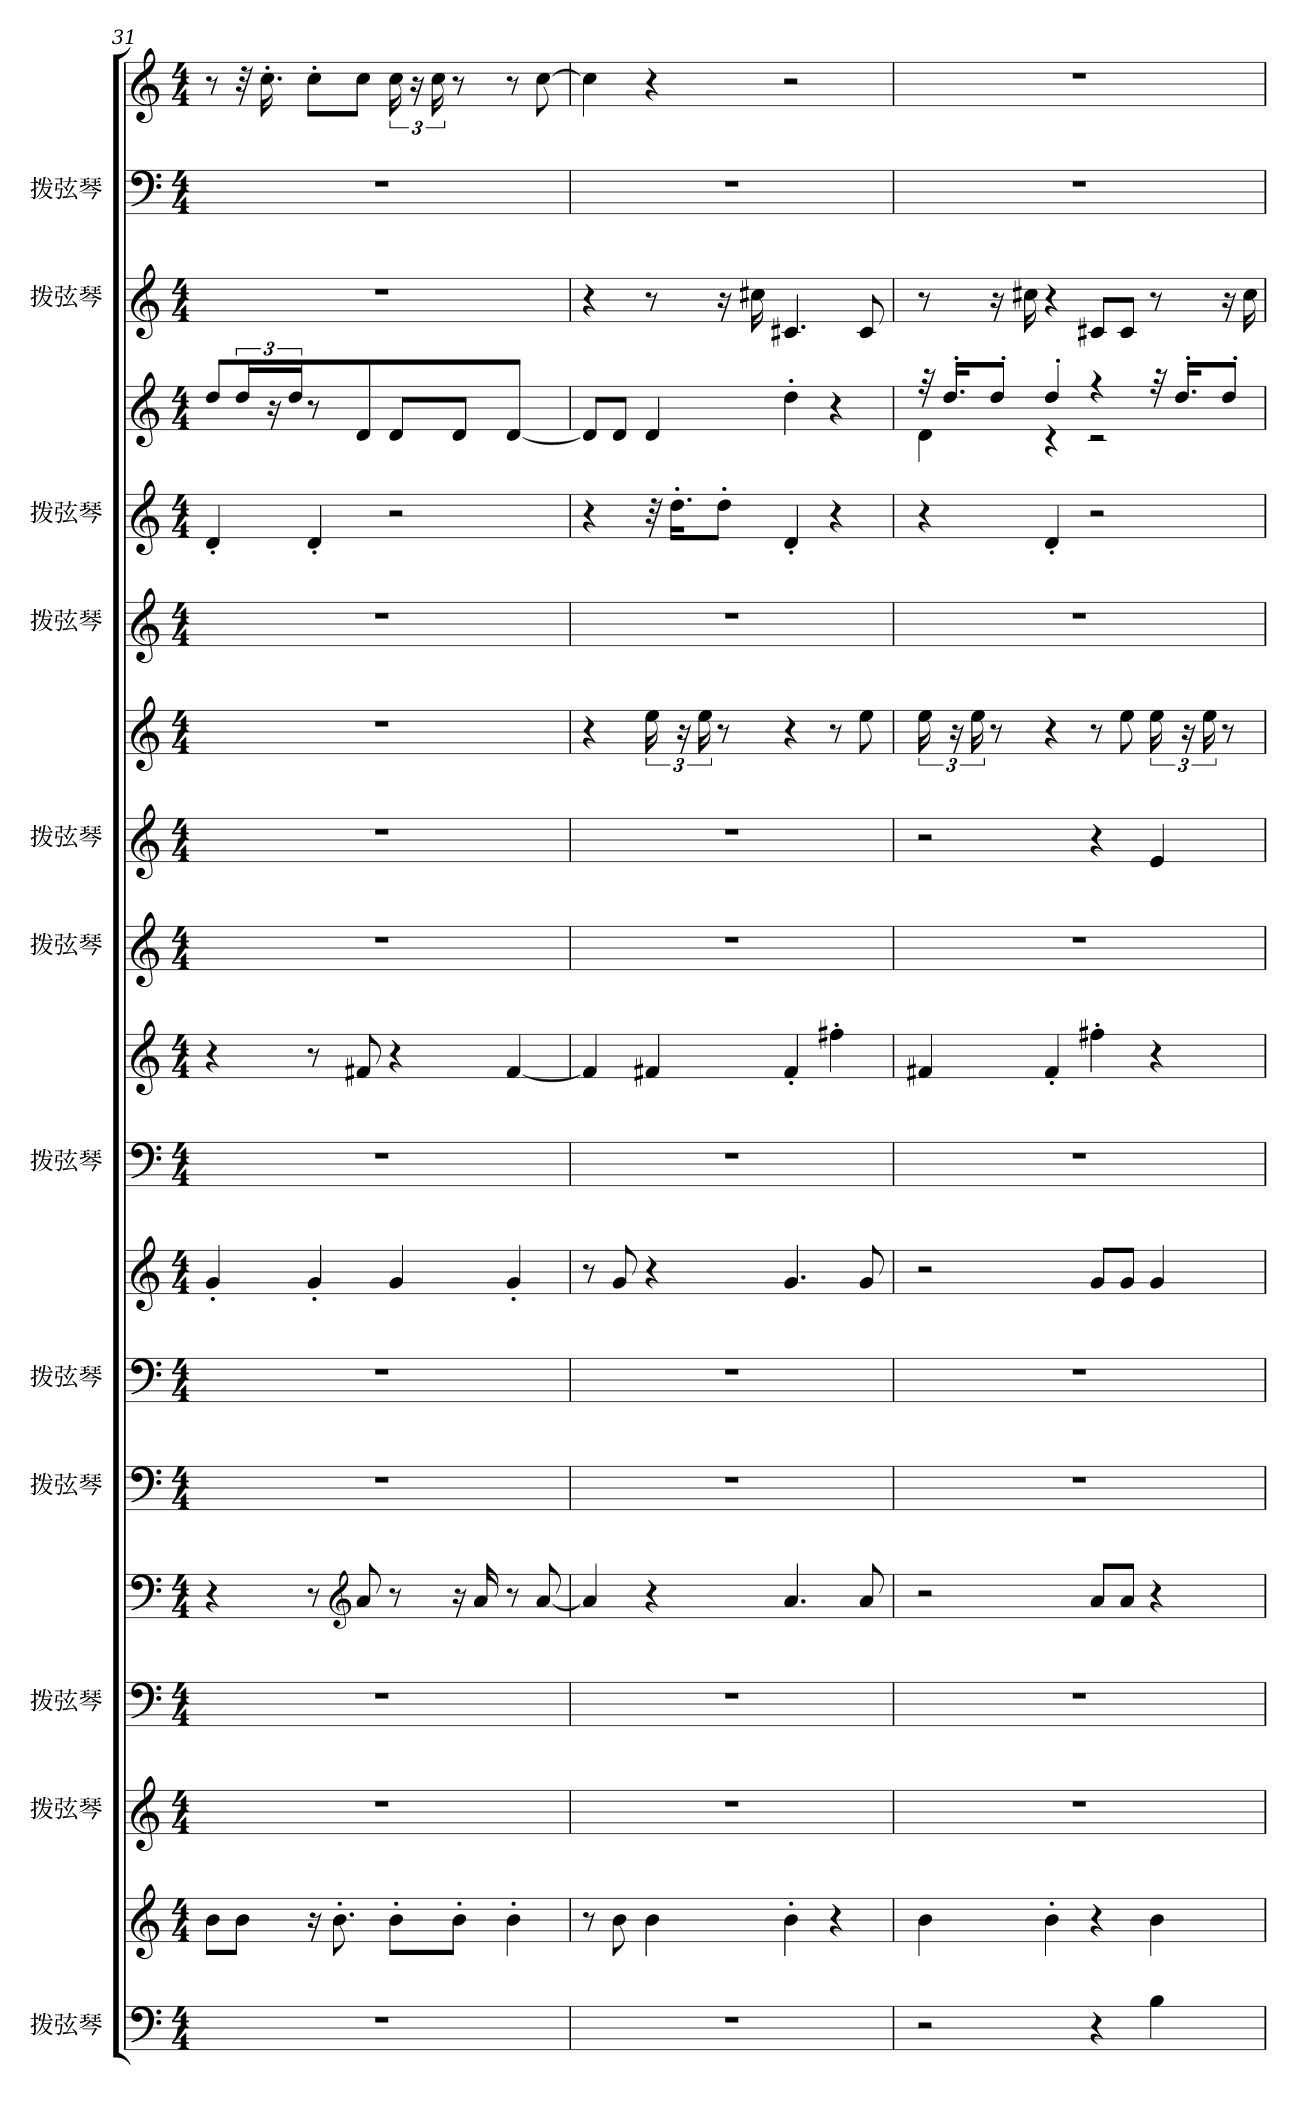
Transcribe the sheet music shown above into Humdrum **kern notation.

**kern	**kern	**kern	**kern	**kern	**kern	**kern	**kern	**kern	**kern	**kern	**kern	**kern	**kern	**kern	**kern	**kern	**kern	**kern
*part12	*part12	*part11	*part10	*part10	*part9	*part8	*part8	*part7	*part7	*part6	*part5	*part5	*part4	*part3	*part3	*part2	*part1	*part1
*staff19	*staff18	*staff17	*staff16	*staff15	*staff14	*staff13	*staff12	*staff11	*staff10	*staff9	*staff8	*staff7	*staff6	*staff5	*staff4	*staff3	*staff2	*staff1
*I"拨弦琴	*	*I"拨弦琴	*I"拨弦琴	*	*I"拨弦琴	*I"拨弦琴	*	*I"拨弦琴	*	*I"拨弦琴	*I"拨弦琴	*	*I"拨弦琴	*I"拨弦琴	*	*I"拨弦琴	*I"拨弦琴	*
!!LO:PB:g=z
*clefF4	*clefG2	*clefG2	*clefF4	*clefF4	*clefF4	*clefF4	*clefG2	*clefF4	*clefG2	*clefG2	*clefG2	*clefG2	*clefG2	*clefG2	*clefG2	*clefG2	*clefF4	*clefG2
*k[]	*k[]	*k[]	*k[]	*k[]	*k[]	*k[]	*k[]	*k[]	*k[]	*k[]	*k[]	*k[]	*k[]	*k[]	*k[]	*k[]	*k[]	*k[]
*M4/4	*M4/4	*M4/4	*M4/4	*M4/4	*M4/4	*M4/4	*M4/4	*M4/4	*M4/4	*M4/4	*M4/4	*M4/4	*M4/4	*M4/4	*M4/4	*M4/4	*M4/4	*M4/4
=31	=31	=31	=31	=31	=31	=31	=31	=31	=31	=31	=31	=31	=31	=31	=31	=31	=31	=31
1r	8b\L	1r	1r	4r	1r	1r	4g'/	1r	4r	1r	1r	1r	1r	4d'/	8dd\L	1r	1r	8r
.	8b\J	.	.	.	.	.	.	.	.	.	.	.	.	.	24dd\Jk	.	.	32r
.	.	.	.	.	.	.	.	.	.	.	.	.	.	.	.	.	.	16.cc'\
.	.	.	.	.	.	.	.	.	.	.	.	.	.	.	24r	.	.	.
.	.	.	.	.	.	.	.	.	.	.	.	.	.	.	24dd\	.	.	.
.	16r	.	.	8r	.	.	4g'/	.	8r	.	.	.	.	4d'/	8r	.	.	8cc'\L
.	8.b'\	.	.	.	.	.	.	.	.	.	.	.	.	.	.	.	.	.
*	*	*	*	*clefG2	*	*	*	*	*	*	*	*	*	*	*	*	*	*
.	.	.	.	8a/	.	.	.	.	8f#X/	.	.	.	.	.	8d/	.	.	8cc\J
.	8b'\L	.	.	8r	.	.	4g/	.	4r	.	.	.	.	2r	8d/L	.	.	24cc\
.	.	.	.	.	.	.	.	.	.	.	.	.	.	.	.	.	.	24r
.	.	.	.	.	.	.	.	.	.	.	.	.	.	.	.	.	.	24cc\
.	8b'\J	.	.	16r	.	.	.	.	.	.	.	.	.	.	8d/J	.	.	8r
.	.	.	.	16a/	.	.	.	.	.	.	.	.	.	.	.	.	.	.
.	4b'\	.	.	8r	.	.	4g'/	.	[4f#/	.	.	.	.	.	[4d/	.	.	8r
.	.	.	.	[8a/	.	.	.	.	.	.	.	.	.	.	.	.	.	[8cc\
=32	=32	=32	=32	=32	=32	=32	=32	=32	=32	=32	=32	=32	=32	=32	=32	=32	=32	=32
1r	8r	1r	1r	4a/]	1r	1r	8r	1r	4f#/]	1r	1r	4r	1r	4r	8d/L]	4r	1r	4cc\]
.	8b\	.	.	.	.	.	8g/	.	.	.	.	.	.	.	8d/J	.	.	.
.	4b\	.	.	4r	.	.	4r	.	4f#X/	.	.	24ee\	.	32r	4d/	8r	.	4r
.	.	.	.	.	.	.	.	.	.	.	.	.	.	16.dd'\KL	.	.	.	.
.	.	.	.	.	.	.	.	.	.	.	.	24r	.	.	.	.	.	.
.	.	.	.	.	.	.	.	.	.	.	.	24ee\	.	.	.	.	.	.
.	.	.	.	.	.	.	.	.	.	.	.	8r	.	8dd'\J	.	16r	.	.
.	.	.	.	.	.	.	.	.	.	.	.	.	.	.	.	16cc#X\	.	.
.	4b'\	.	.	4.a/	.	.	4.g/	.	4f#'/	.	.	4r	.	4d'/	4dd'\	4.c#X/	.	2r
.	4r	.	.	.	.	.	.	.	4ff#X'\	.	.	8r	.	4r	4r	.	.	.
.	.	.	.	8a/	.	.	8g/	.	.	.	.	8ee\	.	.	.	8c#/	.	.
!!LO:PB:g=z
=33	=33	=33	=33	=33	=33	=33	=33	=33	=33	=33	=33	=33	=33	=33	=33	=33	=33	=33
*	*	*	*	*	*	*	*	*	*	*	*	*	*	*	*^	*	*	*
2r	4b\	1r	1r	2r	1r	1r	2r	1r	4f#X/	1r	2r	24ee\	1r	4r	32r	4d\	8r	1r	1r
.	.	.	.	.	.	.	.	.	.	.	.	.	.	.	16.dd'/KL	.	.	.	.
.	.	.	.	.	.	.	.	.	.	.	.	24r	.	.	.	.	.	.	.
.	.	.	.	.	.	.	.	.	.	.	.	24ee\	.	.	.	.	.	.	.
.	.	.	.	.	.	.	.	.	.	.	.	8r	.	.	8dd'/J	.	16r	.	.
.	.	.	.	.	.	.	.	.	.	.	.	.	.	.	.	.	16cc#X\	.	.
.	4b'\	.	.	.	.	.	.	.	4f#'/	.	.	4r	.	4d'/	4dd'/	4r	4r	.	.
4r	4r	.	.	8a/L	.	.	8g/L	.	4ff#X'\	.	4r	8r	.	2r	4r	2r	8c#X/L	.	.
.	.	.	.	8a/J	.	.	8g/J	.	.	.	.	8ee\	.	.	.	.	8c#/J	.	.
4B\	4b\	.	.	4r	.	.	4g/	.	4r	.	4e/	24ee\	.	.	32r	.	8r	.	.
.	.	.	.	.	.	.	.	.	.	.	.	.	.	.	16.dd'/KL	.	.	.	.
.	.	.	.	.	.	.	.	.	.	.	.	24r	.	.	.	.	.	.	.
.	.	.	.	.	.	.	.	.	.	.	.	24ee\	.	.	.	.	.	.	.
.	.	.	.	.	.	.	.	.	.	.	.	8r	.	.	8dd'/J	.	16r	.	.
.	.	.	.	.	.	.	.	.	.	.	.	.	.	.	.	.	16cc#\	.	.
*	*	*	*	*	*	*	*	*	*	*	*	*	*	*	*v	*v	*	*	*
=	=	=	=	=	=	=	=	=	=	=	=	=	=	=	=	=	=	=
*-	*-	*-	*-	*-	*-	*-	*-	*-	*-	*-	*-	*-	*-	*-	*-	*-	*-	*-
